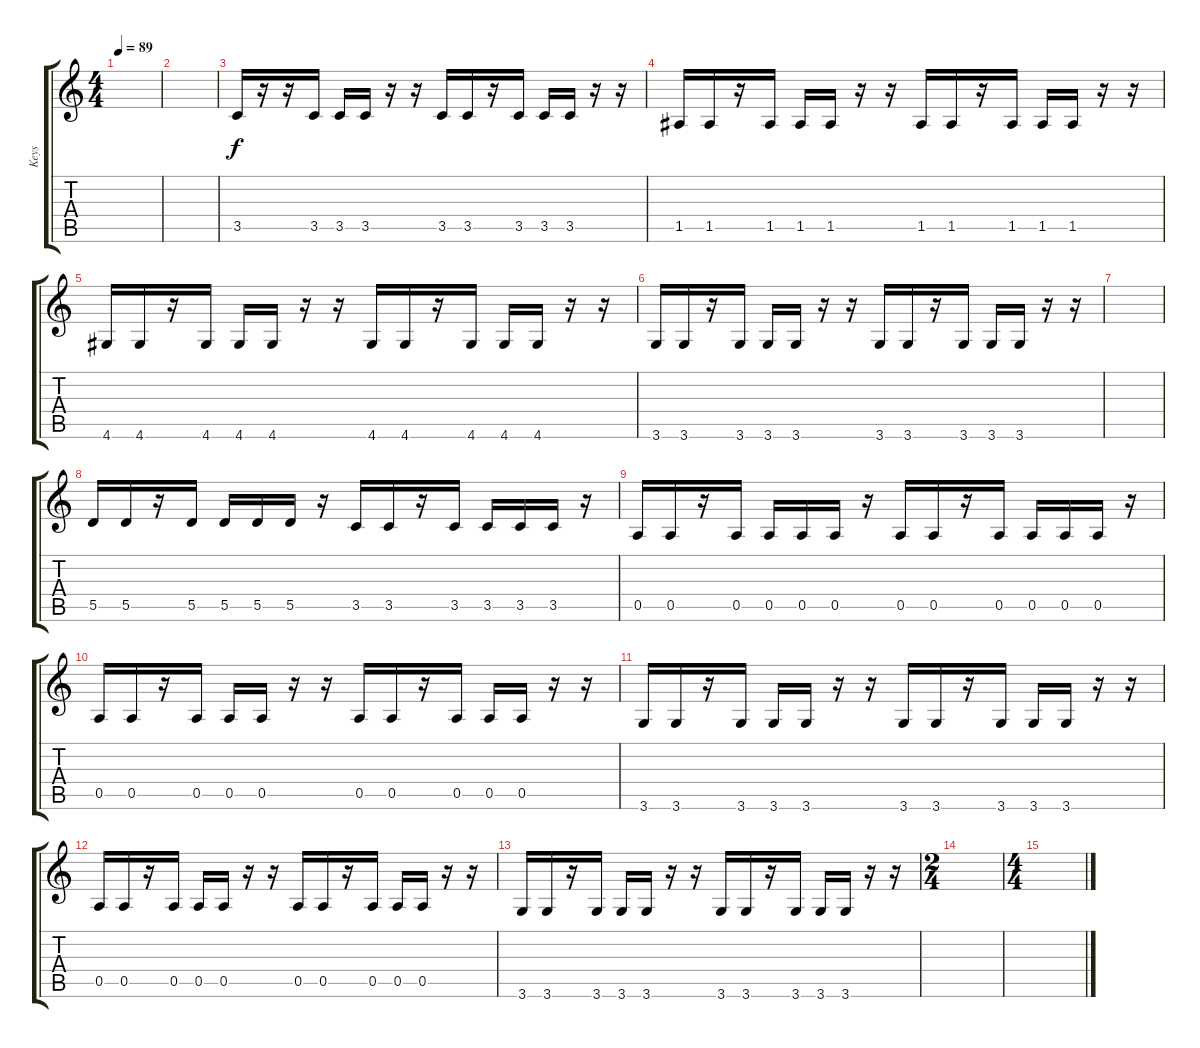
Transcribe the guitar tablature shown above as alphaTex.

\track ("Keys" "Keys") {instrument synthbass1}
\staff {score tabs}
\tuning (E4 B3 G3 D3 A2 E2) {hide}
\ts (4 4)
\tempo 89
\clef g2
\ks c
|
|
3.5.16 r.16 r.16 3.5.16 3.5.16 3.5.16 r.16 r.16 3.5.16 3.5.16 r.16 3.5.16 3.5.16 3.5.16 r.16 r.16 |
1.5.16 1.5.16 r.16 1.5.16 1.5.16 1.5.16 r.16 r.16 1.5.16 1.5.16 r.16 1.5.16 1.5.16 1.5.16 r.16 r.16 |
4.6.16 4.6.16 r.16 4.6.16 4.6.16 4.6.16 r.16 r.16 4.6.16 4.6.16 r.16 4.6.16 4.6.16 4.6.16 r.16 r.16 |
3.6.16 3.6.16 r.16 3.6.16 3.6.16 3.6.16 r.16 r.16 3.6.16 3.6.16 r.16 3.6.16 3.6.16 3.6.16 r.16 r.16 |
|
5.5.16 5.5.16 r.16 5.5.16 5.5.16 5.5.16 5.5.16 r.16 3.5.16 3.5.16 r.16 3.5.16 3.5.16 3.5.16 3.5.16 r.16 |
0.5.16 0.5.16 r.16 0.5.16 0.5.16 0.5.16 0.5.16 r.16 0.5.16 0.5.16 r.16 0.5.16 0.5.16 0.5.16 0.5.16 r.16 |
0.5.16 0.5.16 r.16 0.5.16 0.5.16 0.5.16 r.16 r.16 0.5.16 0.5.16 r.16 0.5.16 0.5.16 0.5.16 r.16 r.16 |
3.6.16 3.6.16 r.16 3.6.16 3.6.16 3.6.16 r.16 r.16 3.6.16 3.6.16 r.16 3.6.16 3.6.16 3.6.16 r.16 r.16 |
0.5.16 0.5.16 r.16 0.5.16 0.5.16 0.5.16 r.16 r.16 0.5.16 0.5.16 r.16 0.5.16 0.5.16 0.5.16 r.16 r.16 |
3.6.16 3.6.16 r.16 3.6.16 3.6.16 3.6.16 r.16 r.16 3.6.16 3.6.16 r.16 3.6.16 3.6.16 3.6.16 r.16 r.16 |
\ts (2 4)
|
\ts (4 4)
